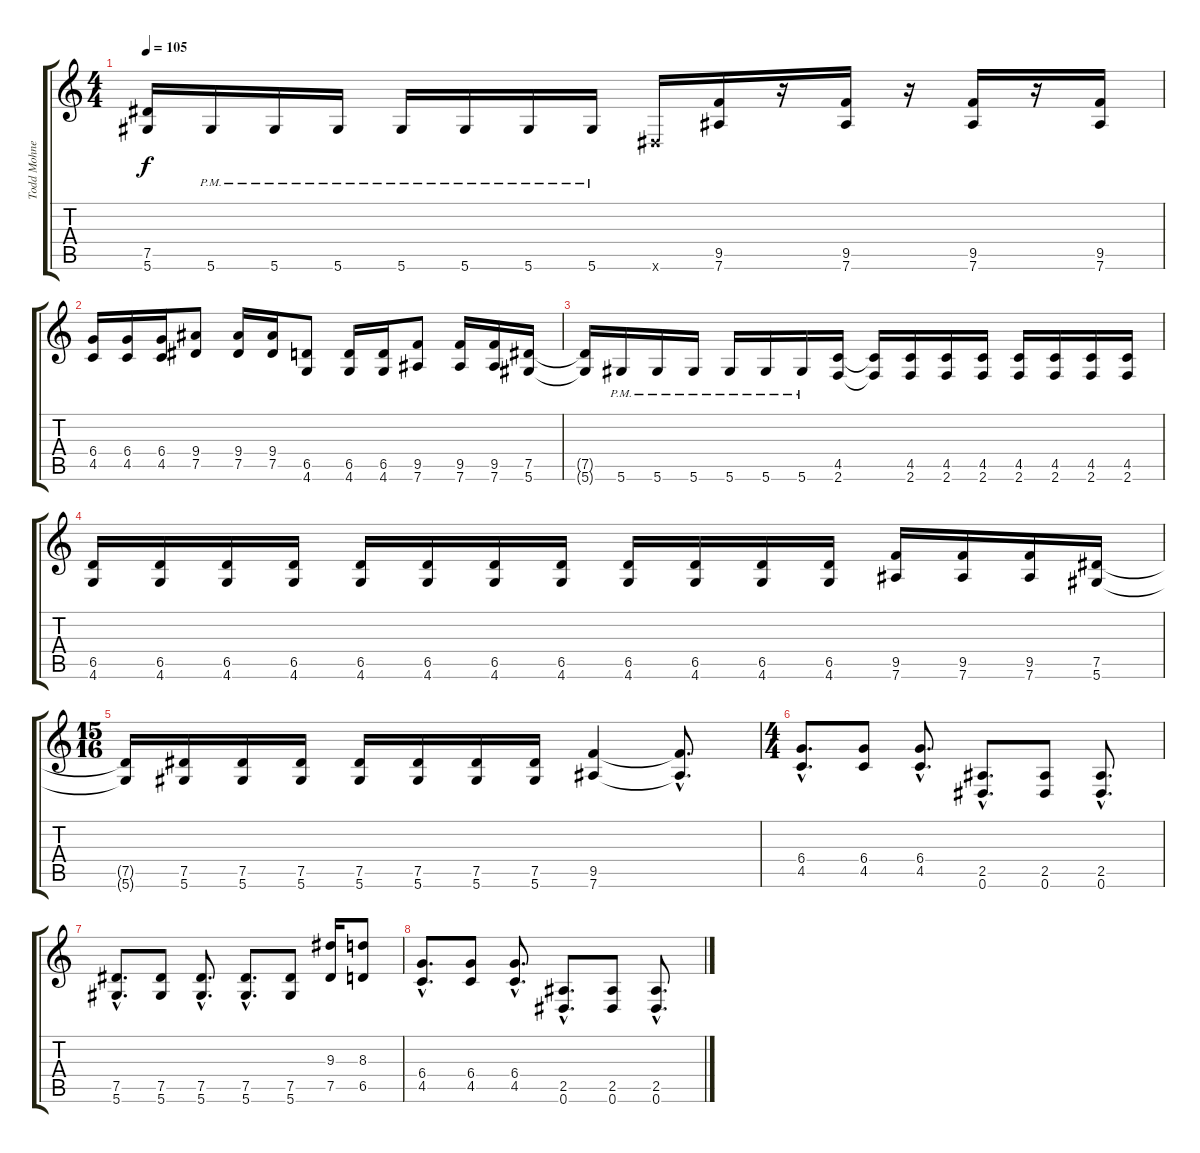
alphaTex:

\track ("Todd Mohney" "Todd Mohne") {instrument overdrivenguitar}
\staff {score tabs}
\tuning (Eb4 Bb3 Gb3 Db3 Ab2 Eb2) {hide}
\ts (4 4)
\tempo 105
\clef g2
\ks c
(7.5{t} 5.6{t}).16{dy f} 5.6{pm}.16 5.6{pm}.16 5.6{pm}.16 5.6{pm}.16 5.6{pm}.16 5.6{pm}.16 5.6{pm}.16 0.6{x}.16 (9.5 7.6).16 r.16 (9.5 7.6).16 r.16 (9.5 7.6).16 r.16 (9.5 7.6).16 |
(6.4 4.5).16 (6.4 4.5).16 (6.4 4.5).16 (9.4 7.5).8 (9.4 7.5).16 (9.4 7.5).16 (6.5 4.6).8 (6.5 4.6).16 (6.5 4.6).16 (9.5 7.6).8 (9.5 7.6).16 (9.5 7.6).16 (7.5 5.6).16 |
(7.5{t} 5.6{t}).16 5.6{pm}.16 5.6{pm}.16 5.6{pm}.16 5.6{pm}.16 5.6{pm}.16 5.6{pm}.16 (4.5 2.6).16 (4.5{t} 2.6{t}).16 (4.5 2.6).16 (4.5 2.6).16 (4.5 2.6).16 (4.5 2.6).16 (4.5 2.6).16 (4.5 2.6).16 (4.5 2.6).16 |
(6.5 4.6).16 (6.5 4.6).16 (6.5 4.6).16 (6.5 4.6).16 (6.5 4.6).16 (6.5 4.6).16 (6.5 4.6).16 (6.5 4.6).16 (6.5 4.6).16 (6.5 4.6).16 (6.5 4.6).16 (6.5 4.6).16 (9.5 7.6).16 (9.5 7.6).16 (9.5 7.6).16 (7.5 5.6).16 |
\ts (15 16)
(7.5{t} 5.6{t}).16 (7.5 5.6).16 (7.5 5.6).16 (7.5 5.6).16 (7.5 5.6).16 (7.5 5.6).16 (7.5 5.6).16 (7.5 5.6).16 (9.5 7.6).4 (9.5{hac t} 7.6{hac t}).8{d} |
\ts (4 4)
(6.4{hac} 4.5{hac}).8{d} (6.4 4.5).8 (6.4{hac} 4.5{hac}).8{d} (2.5{hac} 0.6{hac}).8{d} (2.5 0.6).8 (2.5{hac} 0.6{hac}).8{d} |
(7.5{hac} 5.6{hac}).8{d} (7.5 5.6).8 (7.5{hac} 5.6{hac}).8{d} (7.5{hac} 5.6{hac}).8{d} (7.5 5.6).8 (9.3 7.5).16 (8.3 6.5).8 |
(6.4{hac} 4.5{hac}).8{d} (6.4 4.5).8 (6.4{hac} 4.5{hac}).8{d} (2.5{hac} 0.6{hac}).8{d} (2.5 0.6).8 (2.5{hac} 0.6{hac}).8{d}
